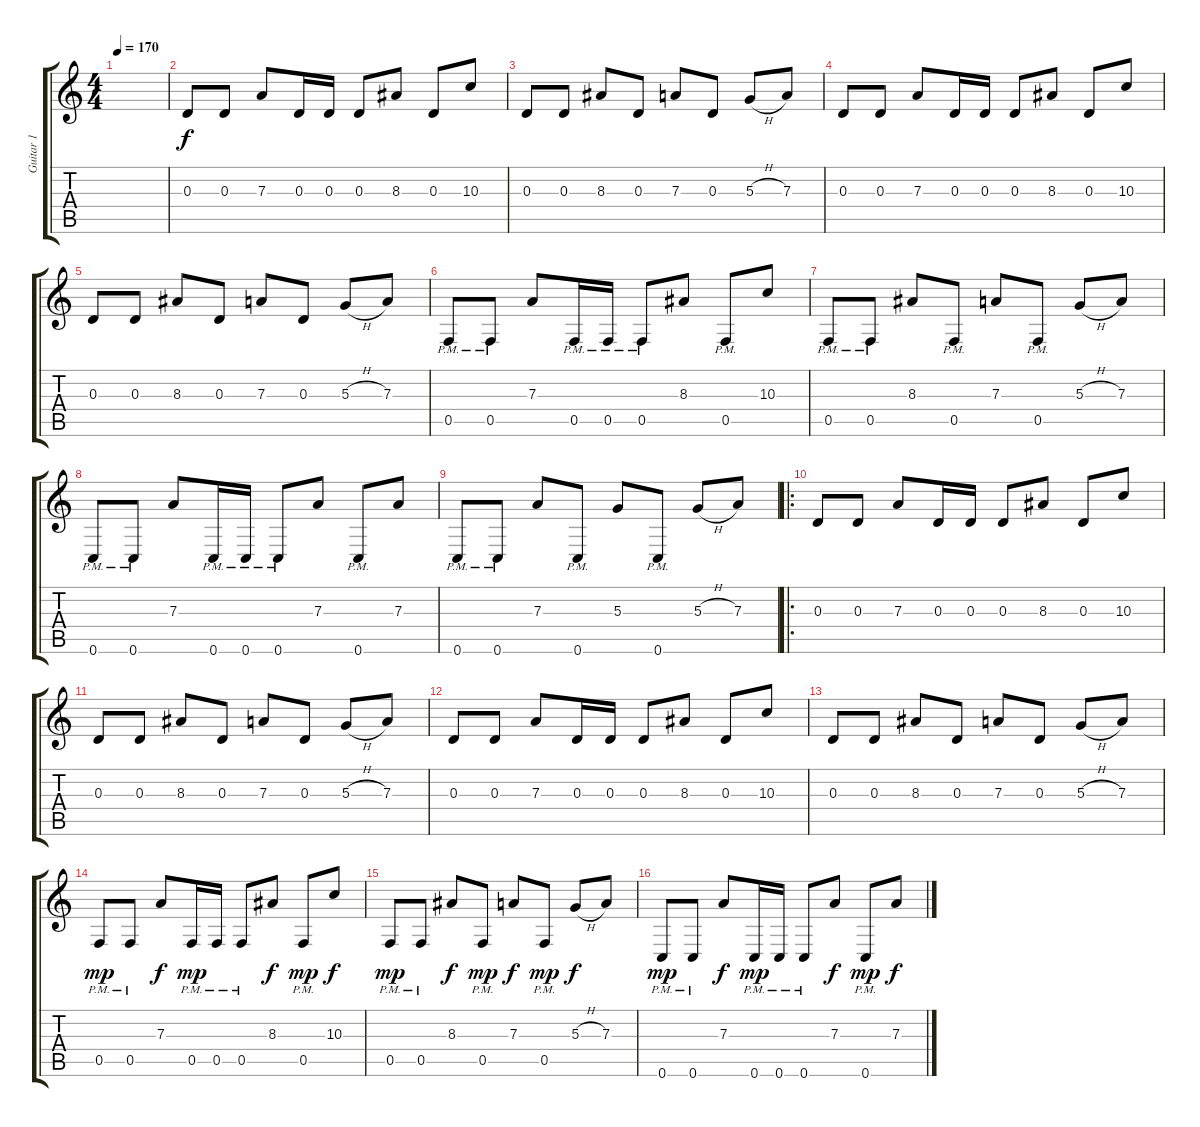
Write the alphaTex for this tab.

\track ("Guitar 1" "Guitar 1") {instrument distortionguitar}
\staff {score tabs}
\tuning (C4 G3 D3 Bb2 F2 C2) {hide}
\ts (4 4)
\tempo 170
\clef g2
\ks c
|
0.3.8 0.3.8 7.3.8 0.3.16 0.3.16 0.3.8 8.3.8 0.3.8 10.3.8 |
0.3.8 0.3.8 8.3.8 0.3.8 7.3.8 0.3.8 5.3{h}.8 7.3.8 |
0.3.8 0.3.8 7.3.8 0.3.16 0.3.16 0.3.8 8.3.8 0.3.8 10.3.8 |
0.3.8 0.3.8 8.3.8 0.3.8 7.3.8 0.3.8 5.3{h}.8 7.3.8 |
0.5{pm}.8 0.5{pm}.8 7.3.8 0.5{pm}.16 0.5{pm}.16 0.5{pm}.8 8.3.8 0.5{pm}.8 10.3.8 |
0.5{pm}.8 0.5{pm}.8 8.3.8 0.5{pm}.8 7.3.8 0.5{pm}.8 5.3{h}.8 7.3.8 |
0.6{pm}.8 0.6{pm}.8 7.3.8 0.6{pm}.16 0.6{pm}.16 0.6{pm}.8 7.3.8 0.6{pm}.8 7.3.8 |
0.6{pm}.8 0.6{pm}.8 7.3.8 0.6{pm}.8 5.3.8 0.6{pm}.8 5.3{h}.8 7.3.8 |
\ro
0.3.8 0.3.8 7.3.8 0.3.16 0.3.16 0.3.8 8.3.8 0.3.8 10.3.8 |
0.3.8 0.3.8 8.3.8 0.3.8 7.3.8 0.3.8 5.3{h}.8 7.3.8 |
0.3.8 0.3.8 7.3.8 0.3.16 0.3.16 0.3.8 8.3.8 0.3.8 10.3.8 |
0.3.8 0.3.8 8.3.8 0.3.8 7.3.8 0.3.8 5.3{h}.8 7.3.8 |
0.5{pm}.8{dy mp} 0.5{pm}.8 7.3.8{dy f} 0.5{pm}.16{dy mp} 0.5{pm}.16 0.5{pm}.8 8.3.8{dy f} 0.5{pm}.8{dy mp} 10.3.8{dy f} |
0.5{pm}.8{dy mp} 0.5{pm}.8 8.3.8{dy f} 0.5{pm}.8{dy mp} 7.3.8{dy f} 0.5{pm}.8{dy mp} 5.3{h}.8{dy f} 7.3.8 |
0.6{pm}.8{dy mp} 0.6{pm}.8 7.3.8{dy f} 0.6{pm}.16{dy mp} 0.6{pm}.16 0.6{pm}.8 7.3.8{dy f} 0.6{pm}.8{dy mp} 7.3.8{dy f}
